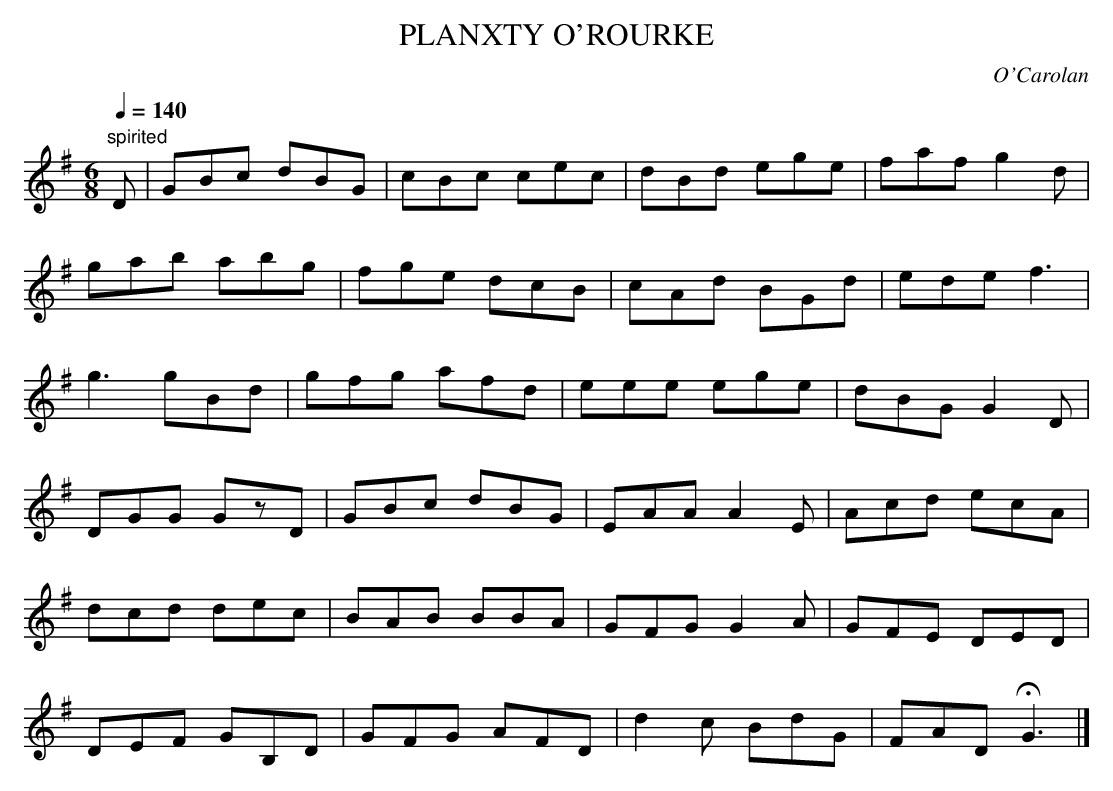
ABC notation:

X:1
T:PLANXTY O'ROURKE
C:O'Carolan
Q:1/4=140
M:6/8
L:1/8
K:G
"spirited"
D|GBc dBG|cBc cec|dBd ege|faf g2d|
gab abg|fge dcB|cAd BGd|ede f3|
g3 gBd|gfg afd|eee ege|dBG G2D|
DGG GzD|GBc dBG|EAA A2E|Acd ecA|
dcd dec|BAB BBA|GFG G2A|GFE DED|
DEF GB,D|GFG AFD|d2c BdG|FAD HG3|]
